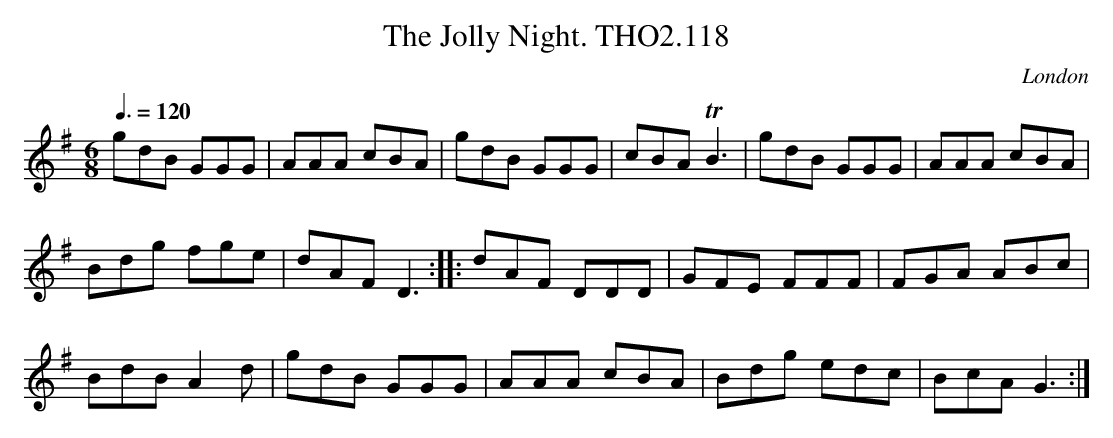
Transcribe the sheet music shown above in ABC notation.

X:1
T:Jolly Night. THO2.118, The
O:London
M:6/8
L:1/8
Q:3/8=120
K:G
gdB GGG|AAA cBA|gdB GGG|cBA TB3|gdB GGG|AAA cBA|
Bdg fge|dAF D3::dAF DDD|GFE FFF|FGA ABc|
BdB A2d|gdB GGG|AAA cBA|Bdg edc|BcA G3:|
